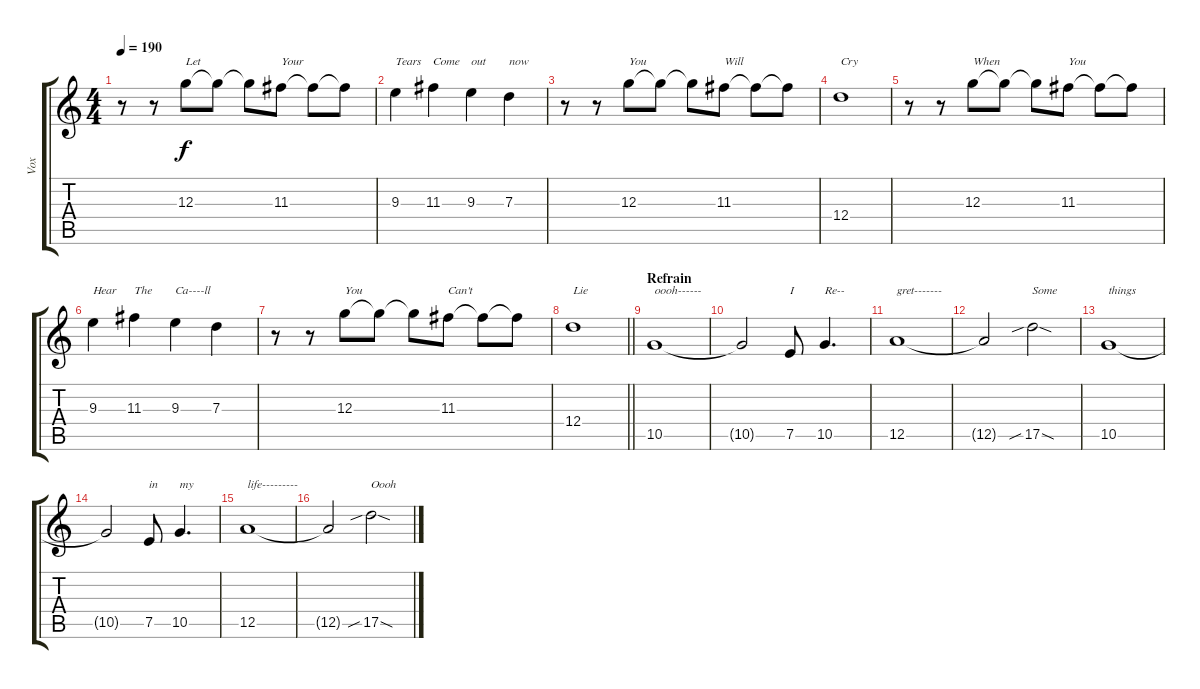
\track ("Vox" "Vox") {instrument distortionguitar}
\staff {score tabs}
\tuning (E4 B3 G3 D3 A2 E2) {hide}
\ts (4 4)
\tempo 190
\clef g2
\ks c
r.8{dy f} r.8 12.3.8{txt "Let"} 12.3{t}.8 12.3{t}.8 11.3.8{txt "Your"} 11.3{t}.8 11.3{t}.8 |
9.3.4{txt "Tears"} 11.3.4{txt "Come"} 9.3.4{txt "out"} 7.3.4{txt "now"} |
r.8 r.8 12.3.8{txt "You"} 12.3{t}.8 12.3{t}.8 11.3.8{txt "Will"} 11.3{t}.8 11.3{t}.8 |
12.4.1{txt "Cry"} |
r.8 r.8 12.3.8{txt "When"} 12.3{t}.8 12.3{t}.8 11.3.8{txt "You"} 11.3{t}.8 11.3{t}.8 |
9.3.4{txt "Hear"} 11.3.4{txt "The"} 9.3.4{txt "Ca----ll"} 7.3.4 |
r.8 r.8 12.3.8{txt "You"} 12.3{t}.8 12.3{t}.8 11.3.8{txt "Can't"} 11.3{t}.8 11.3{t}.8 |
\barLineRight lightlight
12.4.1{txt "Lie"} |
\section ("" "Refrain")
10.5.1{txt "oooh------"} |
10.5{t}.2 7.5.8{txt "I"} 10.5.4{d txt "Re--"} |
12.5.1{txt "gret-------"} |
12.5{t}.2 17.5{sib sod}.2{txt "Some"} |
10.5.1{txt "things"} |
10.5{t}.2 7.5.8{txt "in"} 10.5.4{d txt "my"} |
12.5.1{txt "life---------"} |
12.5{t}.2 17.5{sib sod}.2{txt "Oooh"}
